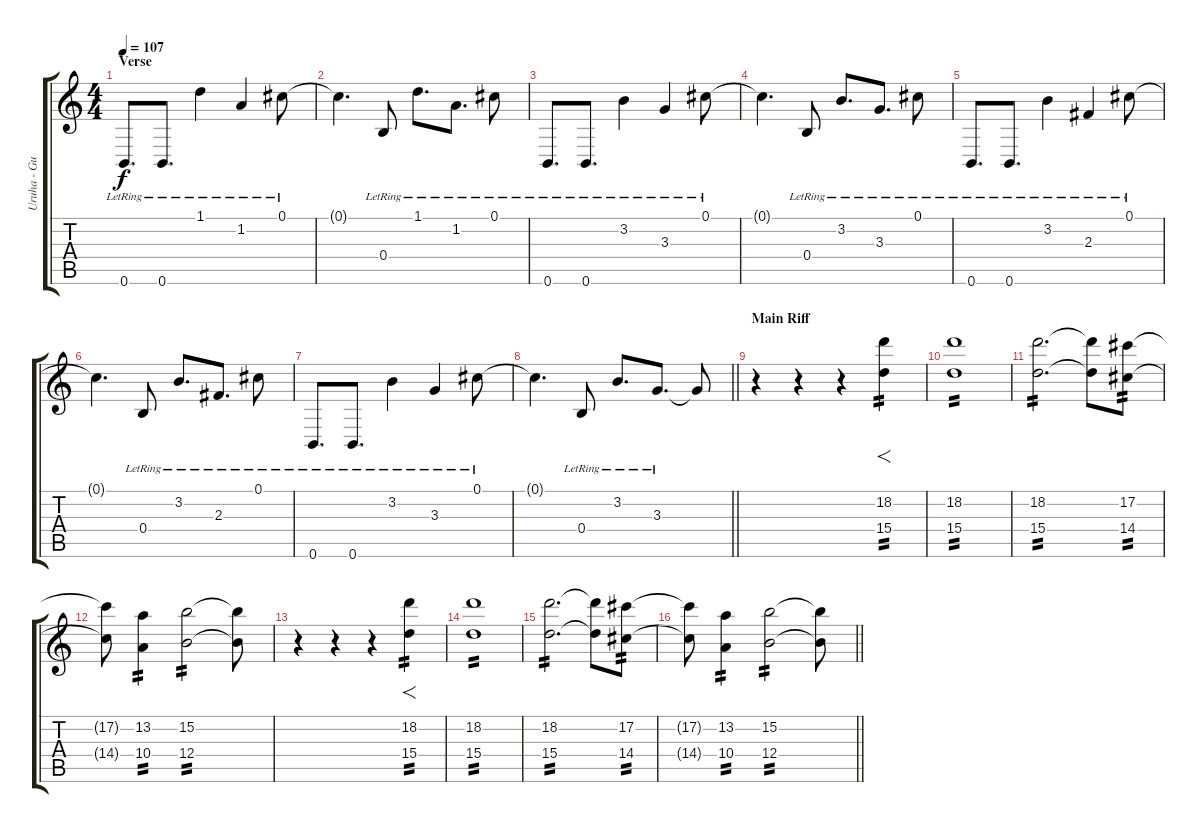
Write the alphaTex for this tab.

\track ("Uruha - Guitar 1" "Uruha - Gu") {instrument electricguitarclean}
\staff {score tabs}
\tuning (Db4 Ab3 E3 B2 Gb2 B1) {hide}
\ts (4 4)
\section ("" "Verse")
\tempo 107
\clef g2
\ks c
0.6{lr}.8{d dy f volume 16 balance 14 instrument electricguitarclean} 0.6{lr}.8{d} 1.1{lr}.4 1.2{lr}.4 0.1{lr}.8 |
0.1{t}.4{d} 0.4{lr}.8 1.1{lr}.8{d} 1.2{lr}.8{d} 0.1{lr}.8 |
0.6{lr}.8{d} 0.6{lr}.8{d} 3.2{lr}.4 3.3{lr}.4 0.1{lr}.8 |
0.1{t}.4{d} 0.4{lr}.8 3.2{lr}.8{d} 3.3{lr}.8{d} 0.1{lr}.8 |
0.6{lr}.8{d} 0.6{lr}.8{d} 3.2{lr}.4 2.3{lr}.4 0.1{lr}.8 |
0.1{t}.4{d} 0.4{lr}.8 3.2{lr}.8{d} 2.3{lr}.8{d} 0.1{lr}.8 |
0.6{lr}.8{d} 0.6{lr}.8{d} 3.2{lr}.4 3.3{lr}.4 0.1{lr}.8 |
\barLineRight lightlight
0.1{t}.4{d} 0.4{lr}.8 3.2{lr}.8{d} 3.3{lr}.8{d} 3.3{t}.8 |
\section ("" "Main Riff")
r.4{volume 13 balance 12 instrument distortionguitar} r.4 r.4 (18.2 15.4).4{f tp 2} |
(18.2 15.4).1{tp 2} |
(18.2 15.4).2{d tp 2} (18.2{t} 15.4{t}).8 (17.2 14.4).8{tp 2} |
(17.2{t} 14.4{t}).8 (13.2 10.4).4{tp 2} (15.2 12.4).2{tp 2} (15.2{t} 12.4{t}).8 |
r.4 r.4 r.4 (18.2 15.4).4{f tp 2} |
(18.2 15.4).1{tp 2} |
(18.2 15.4).2{d tp 2} (18.2{t} 15.4{t}).8 (17.2 14.4).8{tp 2} |
\barLineRight lightlight
(17.2{t} 14.4{t}).8 (13.2 10.4).4{tp 2} (15.2 12.4).2{tp 2} (15.2{t} 12.4{t}).8
